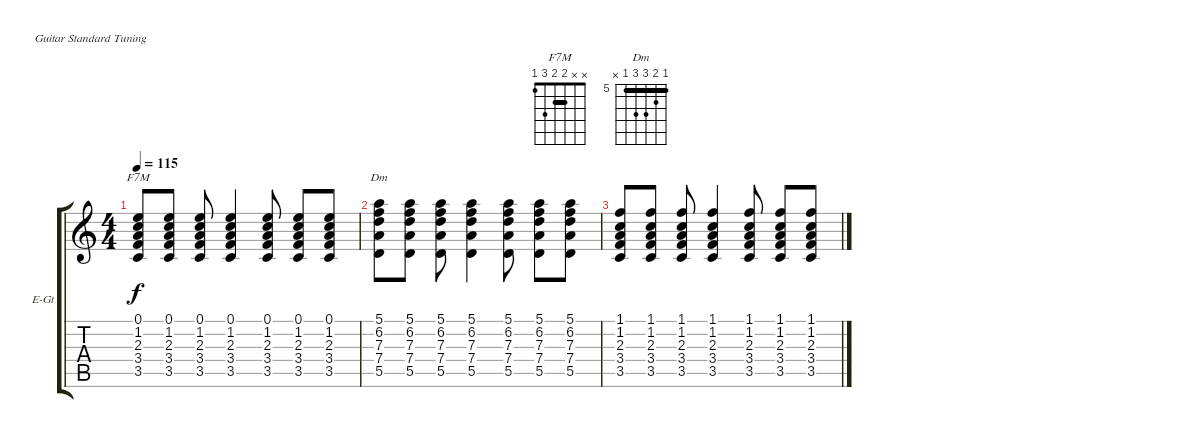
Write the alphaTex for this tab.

\defaultSystemsLayout 4
\bracketExtendMode groupsimilarinstruments
\firstSystemTrackNameOrientation horizontal
\otherSystemsTrackNameOrientation horizontal
\track ("Electric Guitar" "E-Gt") {instrument electricguitarclean}
\staff {score tabs}
\tuning (E4 B3 G3 D3 A2 E2)
\chord ("F7M" x x 2 2 3 1) {barre 2}
\chord ("Dm" 5 6 7 7 5 x) {firstfret 5 barre 5}
\ts (4 4)
\tempo 115
\clef g2
\ks c
(1.2 0.1 2.3 3.4 3.5).8{ch "F7M" dy f} (1.2 0.1 2.3 3.4 3.5).8 (1.2 0.1 2.3 3.4 3.5).8 (1.2 0.1 2.3 3.4 3.5).4 (1.2 0.1 2.3 3.4 3.5).8 (1.2 0.1 2.3 3.4 3.5).8 (1.2 0.1 2.3 3.4 3.5).8 |
(5.1 6.2 7.3 7.4 5.5).8{ch "Dm"} (5.1 6.2 7.3 7.4 5.5).8 (5.1 6.2 7.3 7.4 5.5).8 (5.1 6.2 7.3 7.4 5.5).4 (5.1 6.2 7.3 7.4 5.5).8 (5.1 6.2 7.3 7.4 5.5).8 (5.1 6.2 7.3 7.4 5.5).8 |
(1.1 1.2 2.3 3.4 3.5).8 (1.1 1.2 2.3 3.4 3.5).8 (1.1 1.2 2.3 3.4 3.5).8 (1.1 1.2 2.3 3.4 3.5).4 (1.1 1.2 2.3 3.4 3.5).8 (1.1 1.2 2.3 3.4 3.5).8 (1.1 1.2 2.3 3.4 3.5).8
